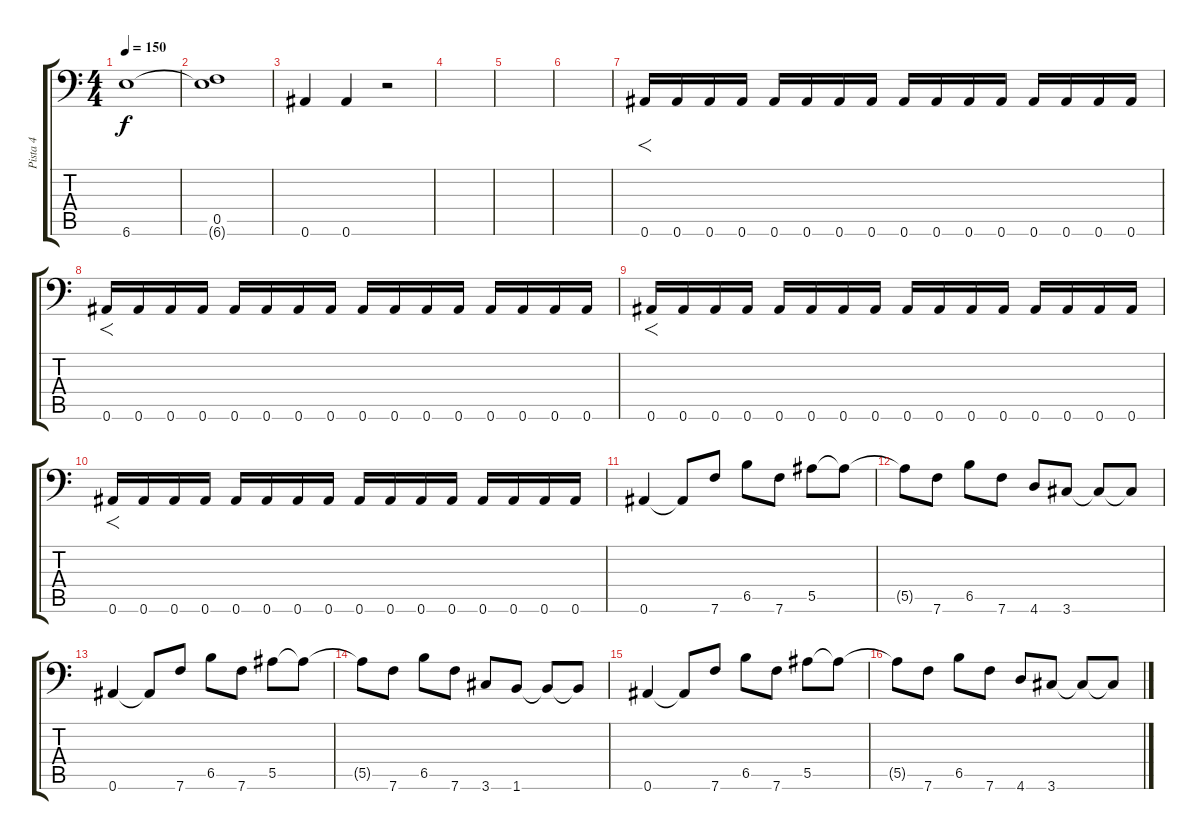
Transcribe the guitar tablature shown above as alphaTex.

\track ("Pista 4" "Pista 4") {instrument electricbassfinger}
\staff {score tabs}
\tuning (C4 G3 Eb3 Bb2 F2 Bb1) {hide}
\ts (4 4)
\tempo 150
\clef f4
\ks c
6.6.1{dy f} |
(0.5{t} 6.6{t}).1 |
0.6.4 0.6.4 r.2 |
|
|
|
0.6.16{f} 0.6.16 0.6.16 0.6.16 0.6.16 0.6.16 0.6.16 0.6.16 0.6.16 0.6.16 0.6.16 0.6.16 0.6.16 0.6.16 0.6.16 0.6.16 |
0.6.16{f} 0.6.16 0.6.16 0.6.16 0.6.16 0.6.16 0.6.16 0.6.16 0.6.16 0.6.16 0.6.16 0.6.16 0.6.16 0.6.16 0.6.16 0.6.16 |
0.6.16{f} 0.6.16 0.6.16 0.6.16 0.6.16 0.6.16 0.6.16 0.6.16 0.6.16 0.6.16 0.6.16 0.6.16 0.6.16 0.6.16 0.6.16 0.6.16 |
0.6.16{f} 0.6.16 0.6.16 0.6.16 0.6.16 0.6.16 0.6.16 0.6.16 0.6.16 0.6.16 0.6.16 0.6.16 0.6.16 0.6.16 0.6.16 0.6.16 |
0.6.4 0.6{t}.8 7.6.8 6.5.8 7.6.8 5.5.8 5.5{t}.8 |
5.5{t}.8 7.6.8 6.5.8 7.6.8 4.6.8 3.6.8 3.6{t}.8 3.6{t}.8 |
0.6.4 0.6{t}.8 7.6.8 6.5.8 7.6.8 5.5.8 5.5{t}.8 |
5.5{t}.8 7.6.8 6.5.8 7.6.8 3.6.8 1.6.8 1.6{t}.8 1.6{t}.8 |
0.6.4 0.6{t}.8 7.6.8 6.5.8 7.6.8 5.5.8 5.5{t}.8 |
5.5{t}.8 7.6.8 6.5.8 7.6.8 4.6.8 3.6.8 3.6{t}.8 3.6{t}.8
